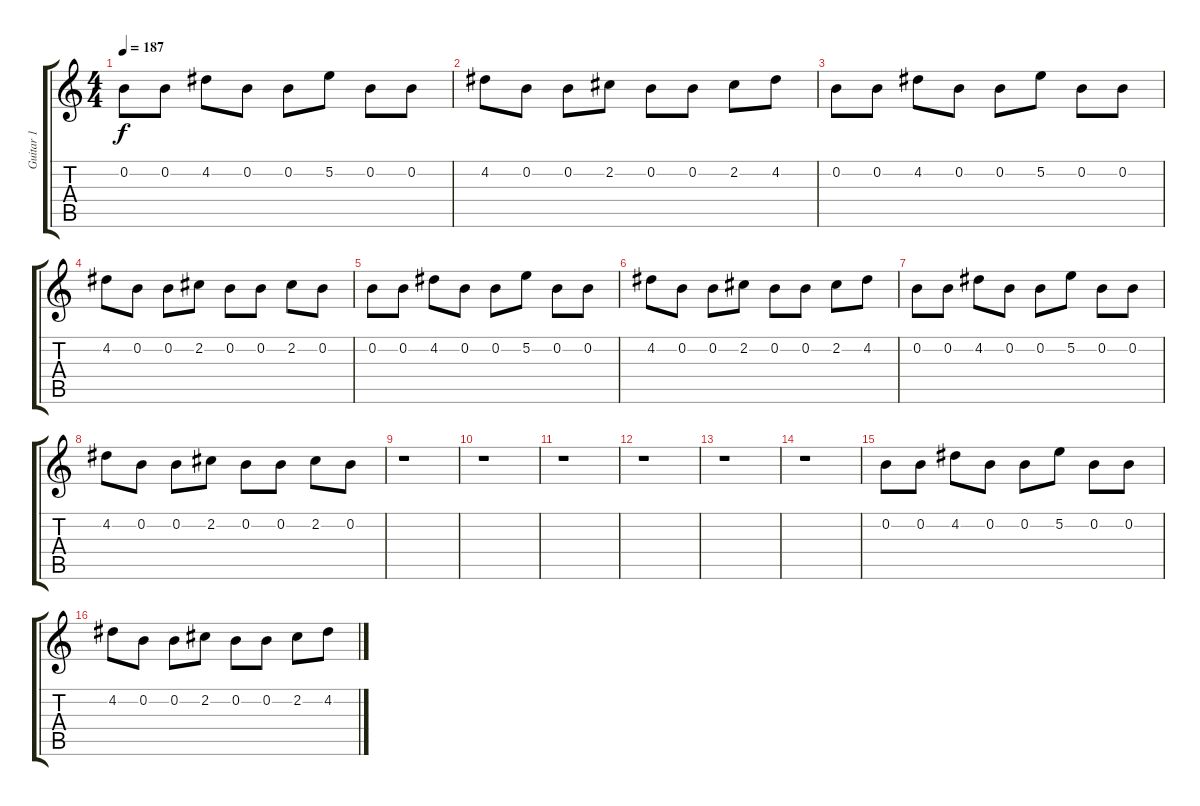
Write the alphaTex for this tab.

\track ("Guitar 1" "Guitar 1") {instrument electricguitarclean}
\staff {score tabs}
\tuning (E4 B3 G3 D3 A2 E2) {hide}
\ts (4 4)
\tempo 187
\clef g2
\ks c
0.2.8{dy f} 0.2.8 4.2.8 0.2.8 0.2.8 5.2.8 0.2.8 0.2.8 |
4.2.8 0.2.8 0.2.8 2.2.8 0.2.8 0.2.8 2.2.8 4.2.8 |
0.2.8 0.2.8 4.2.8 0.2.8 0.2.8 5.2.8 0.2.8 0.2.8 |
4.2.8 0.2.8 0.2.8 2.2.8 0.2.8 0.2.8 2.2.8 0.2.8 |
0.2.8 0.2.8 4.2.8 0.2.8 0.2.8 5.2.8 0.2.8 0.2.8 |
4.2.8 0.2.8 0.2.8 2.2.8 0.2.8 0.2.8 2.2.8 4.2.8 |
0.2.8 0.2.8 4.2.8 0.2.8 0.2.8 5.2.8 0.2.8 0.2.8 |
4.2.8 0.2.8 0.2.8 2.2.8 0.2.8 0.2.8 2.2.8 0.2.8 |
r.1 |
r.1 |
r.1 |
r.1 |
r.1 |
r.1 |
0.2.8 0.2.8 4.2.8 0.2.8 0.2.8 5.2.8 0.2.8 0.2.8 |
4.2.8 0.2.8 0.2.8 2.2.8 0.2.8 0.2.8 2.2.8 4.2.8
